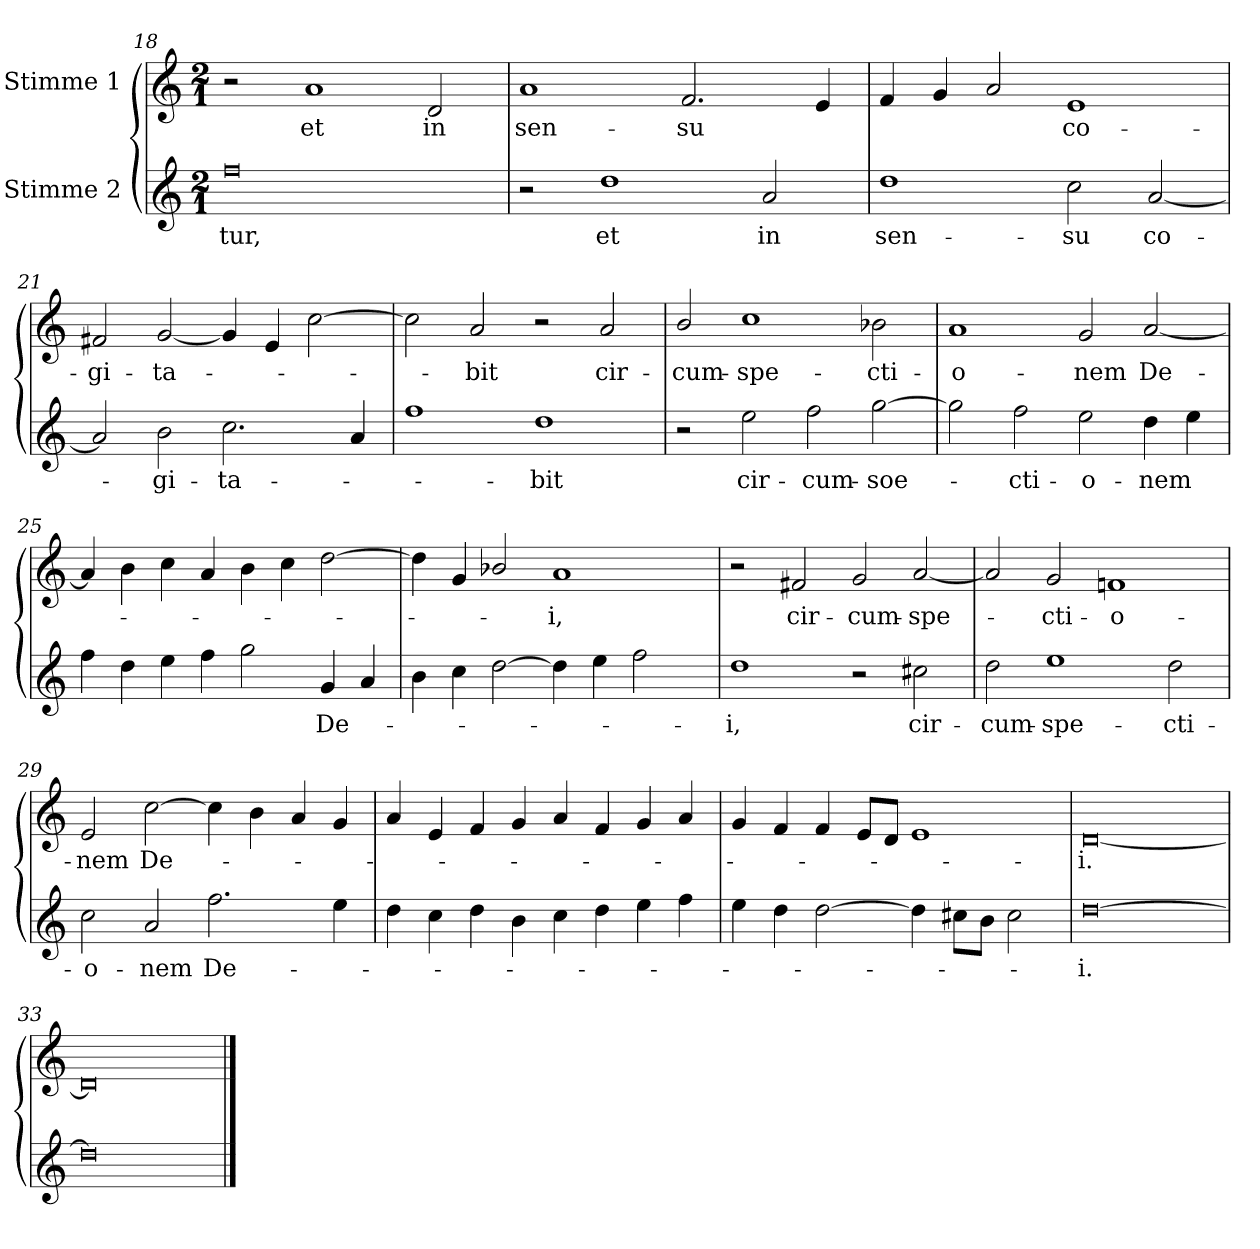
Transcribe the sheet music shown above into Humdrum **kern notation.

**kern	**text	**kern	**text
*part2	*part2	*part1	*part1
*staff2	*staff2	*staff1	*staff1
*I"Stimme 2	*	*I"Stimme 1	*
*clefG2	*	*clefG2	*
*k[]	*	*k[]	*
*C:	*	*C:	*
*M2/1	*	*M2/1	*
=18	=18	=18	=18
!	!LO:LY:b	!	!
0ff\	-tur,	2r	.
!	!	!	!LO:LY:b
.	.	1a/	et
!	!	!	!LO:LY:b
.	.	2d/	in
=19	=19	=19	=19
!	!	!	!LO:LY:b
2r	.	1a/	sen-
!	!LO:LY:b	!	!
1dd\	et	.	.
!	!	!	!LO:LY:b
.	.	2.f/	-su
!	!LO:LY:b	!	!
2a/	in	.	.
.	.	4e/	.
=20	=20	=20	=20
!	!LO:LY:b	!	!
1dd\	sen-	4f/	.
.	.	4g/	.
.	.	2a/	.
!	!LO:LY:b	!	!LO:LY:b
2cc\	-su	1e/	co-
!	!LO:LY:b	!	!
[2a/	co-	.	.
=21	=21	=21	=21
!	!	!	!LO:LY:b
2a/]	.	2f#X/	-gi-
!	!LO:LY:b	!	!LO:LY:b
2b\	-gi-	[2g/	-ta-
!	!LO:LY:b	!	!
2.cc\	-ta-	4g/]	.
.	.	4e/	.
.	.	[2cc\	.
4a/	.	.	.
=22	=22	=22	=22
1ff\	.	2cc\]	.
!	!	!	!LO:LY:b
.	.	2a/	-bit
!	!LO:LY:b	!	!
1dd\	-bit	2r	.
!	!	!	!LO:LY:b
.	.	2a/	cir-
=23	=23	=23	=23
!	!	!	!LO:LY:b
2r	.	2b/	-cum-
!	!LO:LY:b	!	!LO:LY:b
2ee\	cir-	1cc\	-spe-
!	!LO:LY:b	!	!
2ff\	-cum-	.	.
!	!LO:LY:b	!	!LO:LY:b
[2gg\	-soe-	2b-X\	-cti-
=24	=24	=24	=24
!	!	!	!LO:LY:b
2gg\]	.	1a/	-o-
!	!LO:LY:b	!	!
2ff\	-cti-	.	.
!	!LO:LY:b	!	!LO:LY:b
2ee\	-o-	2g/	-nem
!	!LO:LY:b	!	!LO:LY:b
4dd\	-nem	[2a/	De-
4ee\	.	.	.
=25	=25	=25	=25
4ff\	.	4a/]	.
4dd\	.	4b\	.
4ee\	.	4cc\	.
4ff\	.	4a/	.
2gg\	.	4b\	.
.	.	4cc\	.
!	!LO:LY:b	!	!
4g/	De-	[2dd\	.
4a/	.	.	.
=26	=26	=26	=26
4b\	.	4dd\]	.
4cc\	.	4g/	.
[2dd\	.	2b-X/	.
!	!	!	!LO:LY:b
4dd\]	.	1a/	-i,
4ee\	.	.	.
2ff\	.	.	.
=27	=27	=27	=27
!	!LO:LY:b	!	!
1dd\	-i,	2r	.
!	!	!	!LO:LY:b
.	.	2f#X/	cir-
!	!	!	!LO:LY:b
2r	.	2g/	-cum-
!	!LO:LY:b	!	!LO:LY:b
2cc#X\	cir-	[2a/	-spe-
=28	=28	=28	=28
!	!LO:LY:b	!	!
2dd\	-cum-	2a/]	.
!	!LO:LY:b	!	!LO:LY:b
1ee\	-spe-	2g/	-cti-
!	!	!	!LO:LY:b
.	.	1fn/	-o-
!	!LO:LY:b	!	!
2dd\	-cti-	.	.
=29	=29	=29	=29
!	!LO:LY:b	!	!LO:LY:b
2cc\	-o-	2e/	-nem
!	!LO:LY:b	!	!LO:LY:b
2a/	-nem	[2cc\	De-
!	!LO:LY:b	!	!
2.ff\	De-	4cc\]	.
.	.	4b\	.
.	.	4a/	.
4ee\	.	4g/	.
=30	=30	=30	=30
4dd\	.	4a/	.
4cc\	.	4e/	.
4dd\	.	4f/	.
4b\	.	4g/	.
4cc\	.	4a/	.
4dd\	.	4f/	.
4ee\	.	4g/	.
4ff\	.	4a/	.
=31	=31	=31	=31
4ee\	.	4g/	.
4dd\	.	4f/	.
[2dd\	.	4f/	.
.	.	8e/L	.
.	.	8d/J	.
4dd\]	.	1e/	.
8cc#X\L	.	.	.
8b\J	.	.	.
2cc#\	.	.	.
=32	=32	=32	=32
!	!LO:LY:b	!	!LO:LY:b
[0dd\	-i.	[0d/	-i.
=33	=33	=33	=33
0dd\]	.	0d/]	.
==	==	==	==
*-	*-	*-	*-
